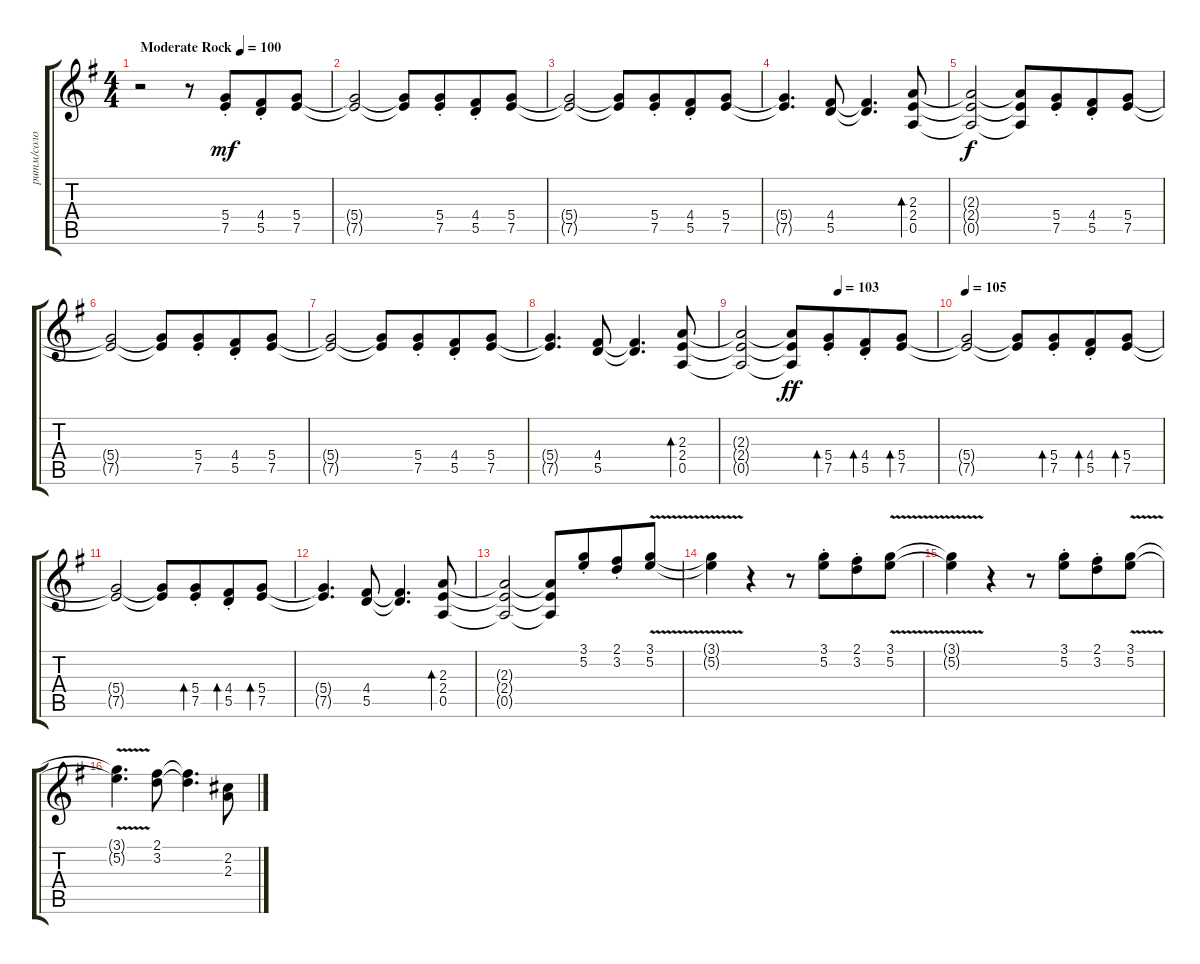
\track ("ритм/соло" "ритм/соло") {instrument overdrivenguitar}
\staff {score tabs}
\tuning (E4 B3 G3 D3 A2 E2) {hide}
\ts (4 4)
\tempo (100 "Moderate Rock")
\clef g2
\ks eminor
r.2{dy mf instrument overdrivenguitar} r.8 (5.4{st} 7.5{st}).8{beam merge} (4.4{st} 5.5{st}).8 (5.4 7.5).8 |
(5.4{t} 7.5{t}).2 (5.4{t} 7.5{t}).8 (5.4{st} 7.5{st}).8{beam merge} (4.4{st} 5.5{st}).8 (5.4 7.5).8 |
(5.4{t} 7.5{t}).2 (5.4{t} 7.5{t}).8 (5.4{st} 7.5{st}).8{beam merge} (4.4{st} 5.5{st}).8 (5.4 7.5).8 |
(5.4{t} 7.5{t}).4{d} (4.4 5.5).8 (4.4{t} 5.5{t}).4{d} (2.3 2.4 0.5).8{bd 60} |
(2.3{t} 2.4{t} 0.5{t}).2{dy f} (2.3{t} 2.4{t} 0.5{t}).8 (5.4{st} 7.5{st}).8{beam merge} (4.4{st} 5.5{st}).8 (5.4 7.5).8 |
(5.4{t} 7.5{t}).2 (5.4{t} 7.5{t}).8 (5.4{st} 7.5{st}).8{beam merge} (4.4{st} 5.5{st}).8 (5.4 7.5).8 |
(5.4{t} 7.5{t}).2 (5.4{t} 7.5{t}).8 (5.4{st} 7.5{st}).8{beam merge} (4.4{st} 5.5{st}).8 (5.4 7.5).8 |
(5.4{t} 7.5{t}).4{d} (4.4 5.5).8 (4.4{t} 5.5{t}).4{d} (2.3 2.4 0.5).8{bd 60} |
\tempo (103 0.5)
(2.3{t} 2.4{t} 0.5{t}).2 (2.3{t} 2.4{t} 0.5{t}).8{dy ff} (5.4{st} 7.5{st}).8{bd 60 beam merge} (4.4{st} 5.5{st}).8{bd 60} (5.4 7.5).8{bd 60} |
\tempo 105
(5.4{t} 7.5{t}).2 (5.4{t} 7.5{t}).8 (5.4{st} 7.5{st}).8{bd 60 beam merge} (4.4{st} 5.5{st}).8{bd 60} (5.4 7.5).8{bd 60} |
(5.4{t} 7.5{t}).2 (5.4{t} 7.5{t}).8 (5.4{st} 7.5{st}).8{bd 60 beam merge} (4.4{st} 5.5{st}).8{bd 60} (5.4 7.5).8{bd 60} |
(5.4{t} 7.5{t}).4{d} (4.4 5.5).8 (4.4{t} 5.5{t}).4{d} (2.3 2.4 0.5).8{bd 60} |
(2.3{t} 2.4{t} 0.5{t}).2 (2.3{t} 2.4{t} 0.5{t}).8 (3.1{st} 5.2{st}).8{beam merge} (2.1{st} 3.2{st}).8 (3.1{v} 5.2{v}).8 |
(3.1{t} 5.2{t}).4 r.4 r.8 (3.1{st} 5.2{st}).8{beam merge} (2.1{st} 3.2{st}).8 (3.1{v} 5.2{v}).8 |
(3.1{t} 5.2{t}).4 r.4 r.8 (3.1{st} 5.2{st}).8{beam merge} (2.1{st} 3.2{st}).8 (3.1{v} 5.2{v}).8 |
(3.1{t} 5.2{t}).4{d} (2.1 3.2).8 (2.1{t} 3.2{t}).4{d} (2.2 2.3).8
